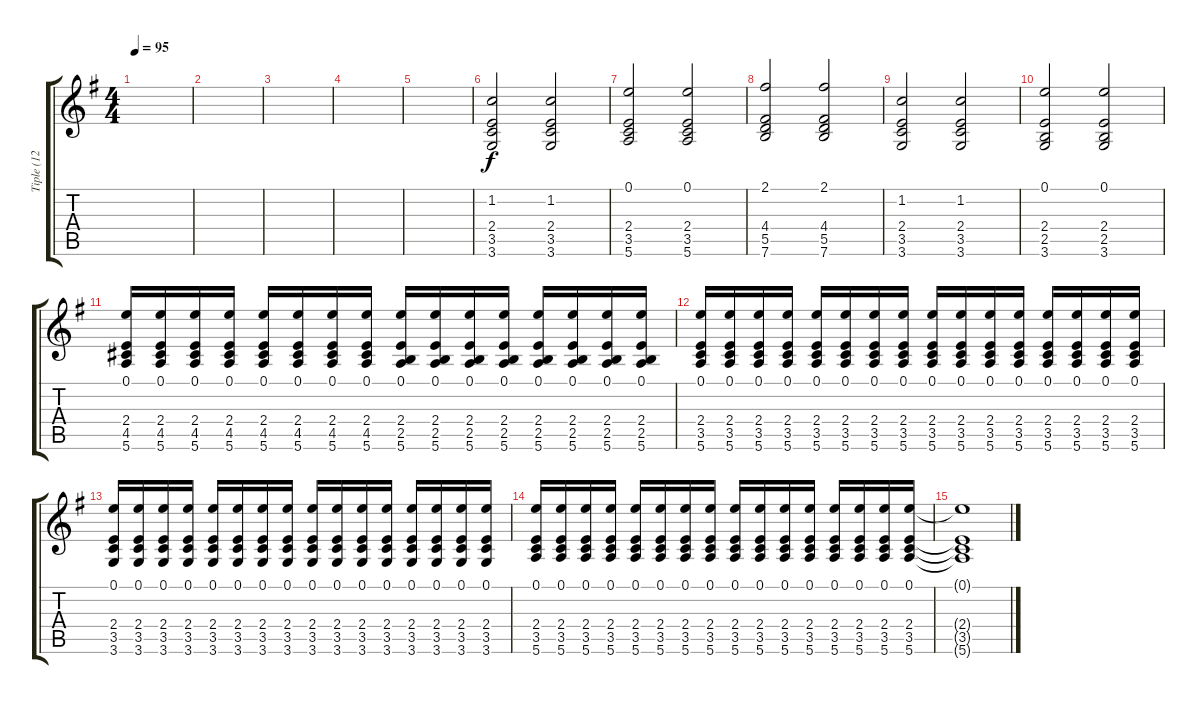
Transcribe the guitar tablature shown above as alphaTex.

\track ("Tiple (12 string guitar)" "Tiple (12 ") {instrument acousticguitarsteel}
\staff {score tabs}
\tuning (E4 B3 G3 D3 A2 E2) {hide}
\ts (4 4)
\tempo 95
\clef g2
\ks g
|
|
|
|
|
(1.2 2.4 3.5 3.6).2 (1.2 2.4 3.5 3.6).2 |
(0.1 2.4 3.5 5.6).2 (0.1 2.4 3.5 5.6).2 |
(2.1 4.4 5.5 7.6).2 (2.1 4.4 5.5 7.6).2 |
(1.2 2.4 3.5 3.6).2 (1.2 2.4 3.5 3.6).2 |
(0.1 2.4 2.5 3.6).2 (0.1 2.4 2.5 3.6).2 |
(0.1 2.4 4.5 5.6).16{volume 12} (0.1 2.4 4.5 5.6).16 (0.1 2.4 4.5 5.6).16 (0.1 2.4 4.5 5.6).16 (0.1 2.4 4.5 5.6).16 (0.1 2.4 4.5 5.6).16 (0.1 2.4 4.5 5.6).16 (0.1 2.4 4.5 5.6).16 (0.1 2.4 2.5 5.6).16 (0.1 2.4 2.5 5.6).16 (0.1 2.4 2.5 5.6).16 (0.1 2.4 2.5 5.6).16 (0.1 2.4 2.5 5.6).16 (0.1 2.4 2.5 5.6).16 (0.1 2.4 2.5 5.6).16 (0.1 2.4 2.5 5.6).16 |
(0.1 2.4 3.5 5.6).16 (0.1 2.4 3.5 5.6).16 (0.1 2.4 3.5 5.6).16 (0.1 2.4 3.5 5.6).16 (0.1 2.4 3.5 5.6).16 (0.1 2.4 3.5 5.6).16 (0.1 2.4 3.5 5.6).16 (0.1 2.4 3.5 5.6).16 (0.1 2.4 3.5 5.6).16 (0.1 2.4 3.5 5.6).16 (0.1 2.4 3.5 5.6).16 (0.1 2.4 3.5 5.6).16 (0.1 2.4 3.5 5.6).16 (0.1 2.4 3.5 5.6).16 (0.1 2.4 3.5 5.6).16 (0.1 2.4 3.5 5.6).16 |
(0.1 2.4 3.5 3.6).16 (0.1 2.4 3.5 3.6).16 (0.1 2.4 3.5 3.6).16 (0.1 2.4 3.5 3.6).16 (0.1 2.4 3.5 3.6).16 (0.1 2.4 3.5 3.6).16 (0.1 2.4 3.5 3.6).16 (0.1 2.4 3.5 3.6).16 (0.1 2.4 3.5 3.6).16 (0.1 2.4 3.5 3.6).16 (0.1 2.4 3.5 3.6).16 (0.1 2.4 3.5 3.6).16 (0.1 2.4 3.5 3.6).16 (0.1 2.4 3.5 3.6).16 (0.1 2.4 3.5 3.6).16 (0.1 2.4 3.5 3.6).16 |
(0.1 2.4 3.5 5.6).16 (0.1 2.4 3.5 5.6).16 (0.1 2.4 3.5 5.6).16 (0.1 2.4 3.5 5.6).16 (0.1 2.4 3.5 5.6).16 (0.1 2.4 3.5 5.6).16 (0.1 2.4 3.5 5.6).16 (0.1 2.4 3.5 5.6).16 (0.1 2.4 3.5 5.6).16 (0.1 2.4 3.5 5.6).16 (0.1 2.4 3.5 5.6).16 (0.1 2.4 3.5 5.6).16 (0.1 2.4 3.5 5.6).16 (0.1 2.4 3.5 5.6).16 (0.1 2.4 3.5 5.6).16 (0.1 2.4 3.5 5.6).16 |
(0.1{t} 2.4{t} 3.5{t} 5.6{t}).1
